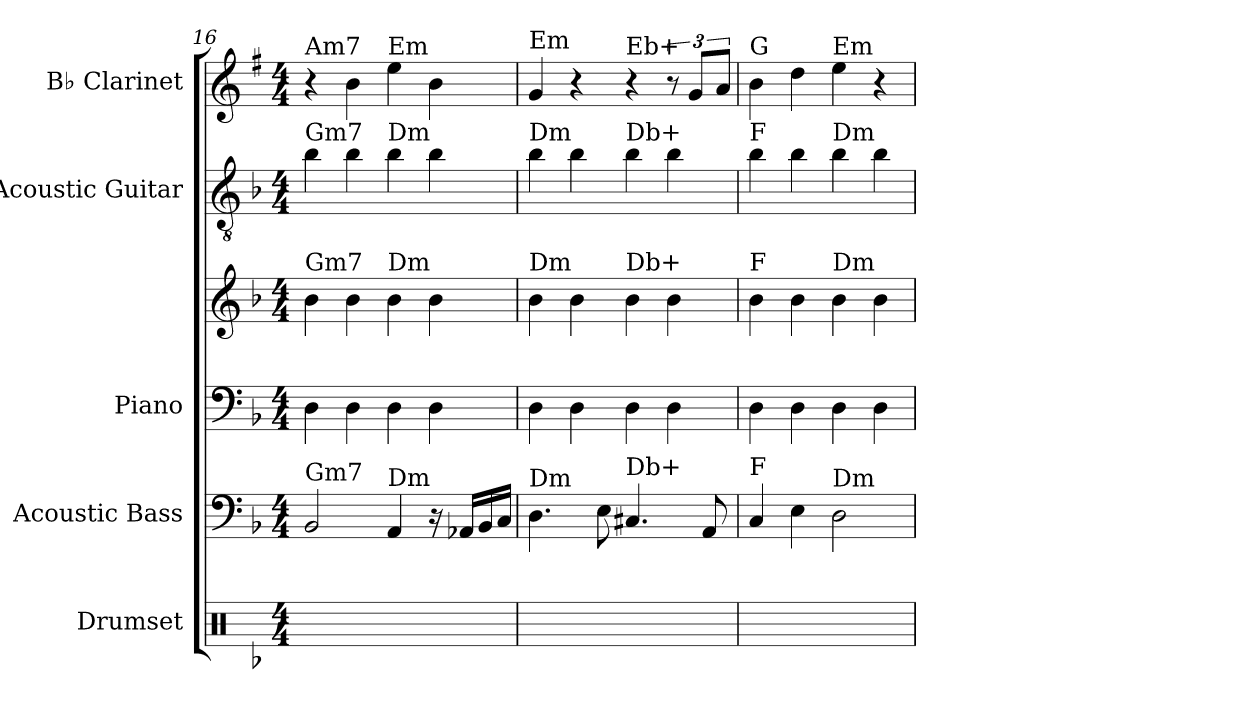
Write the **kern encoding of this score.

**kern	**kern	**kern	**kern	**kern	**kern
*part5	*part4	*part3	*part3	*part2	*part1
*staff6	*staff5	*staff4	*staff3	*staff2	*staff1
*I"Drumset	*I"Acoustic Bass	*I"Piano	*	*I"Acoustic Guitar	*I"B♭ Clarinet
*I'D. Set	*I'Bass	*I'Pno.	*	*I'Guit.	*I'B♭ Cl.
*clefX	*clefF4	*clefF4	*clefG2	*clefGv2	*clefG2
*	*ITrd7c12	*	*	*	*ITrd1c2
*k[b-]	*k[b-]	*k[b-]	*k[b-]	*k[b-]	*k[b-]
*M4/4	*M4/4	*M4/4	*M4/4	*M4/4	*M4/4
=16	=16	=16	=16	=16	=16
!	!	!	!	!	!LO:TX:a:t=Am7
!	!	!	!	!LO:TX:a:t=Gm7	!
!	!	!	!LO:TX:a:t=Gm7	!	!
!	!LO:TX:a:t=Gm7	!	!	!	!
4R	2BBB-/	4D	4b-	4b-	4r
4R	.	4D	4b-	4b-	4a\
!	!	!	!	!	!LO:TX:a:t=Em
!	!	!	!	!LO:TX:a:t=Dm	!
!	!	!	!LO:TX:a:t=Dm	!	!
!	!LO:TX:a:t=Dm	!	!	!	!
4R	4AAA/	4D	4b-	4b-	4dd\
4R	16r	4D	4b-	4b-	4a\
.	16AAA-X/LL	.	.	.	.
.	16BBB-/	.	.	.	.
.	16CC/JJ	.	.	.	.
=17	=17	=17	=17	=17	=17
!	!	!	!	!	!LO:TX:a:t=Em
!	!	!	!	!LO:TX:a:t=Dm	!
!	!	!	!LO:TX:a:t=Dm	!	!
!	!LO:TX:a:t=Dm	!	!	!	!
4R	4.DD\	4D	4b-	4b-	4f/
4R	.	4D	4b-	4b-	4r
.	8EE\	.	.	.	.
!	!	!	!	!	!LO:TX:a:t=Eb+
!	!	!	!	!LO:TX:a:t=Db+	!
!	!	!	!LO:TX:a:t=Db+	!	!
!	!LO:TX:a:t=Db+	!	!	!	!
4R	4.CC#X/	4D	4b-	4b-	4r
4R	.	4D	4b-	4b-	12r
.	.	.	.	.	12f/L
.	8AAA/	.	.	.	.
.	.	.	.	.	12g/J
=18	=18	=18	=18	=18	=18
!	!	!	!	!	!LO:TX:a:t=G
!	!	!	!	!LO:TX:a:t=F	!
!	!	!	!LO:TX:a:t=F	!	!
!	!LO:TX:a:t=F	!	!	!	!
4R	4CC/	4D	4b-	4b-	4a\
4R	4EE\	4D	4b-	4b-	4cc\
!	!	!	!	!	!LO:TX:a:t=Em
!	!	!	!	!LO:TX:a:t=Dm	!
!	!	!	!LO:TX:a:t=Dm	!	!
!	!LO:TX:a:t=Dm	!	!	!	!
4R	2DD\	4D	4b-	4b-	4dd\
4R	.	4D	4b-	4b-	4r
=	=	=	=	=	=
*-	*-	*-	*-	*-	*-
